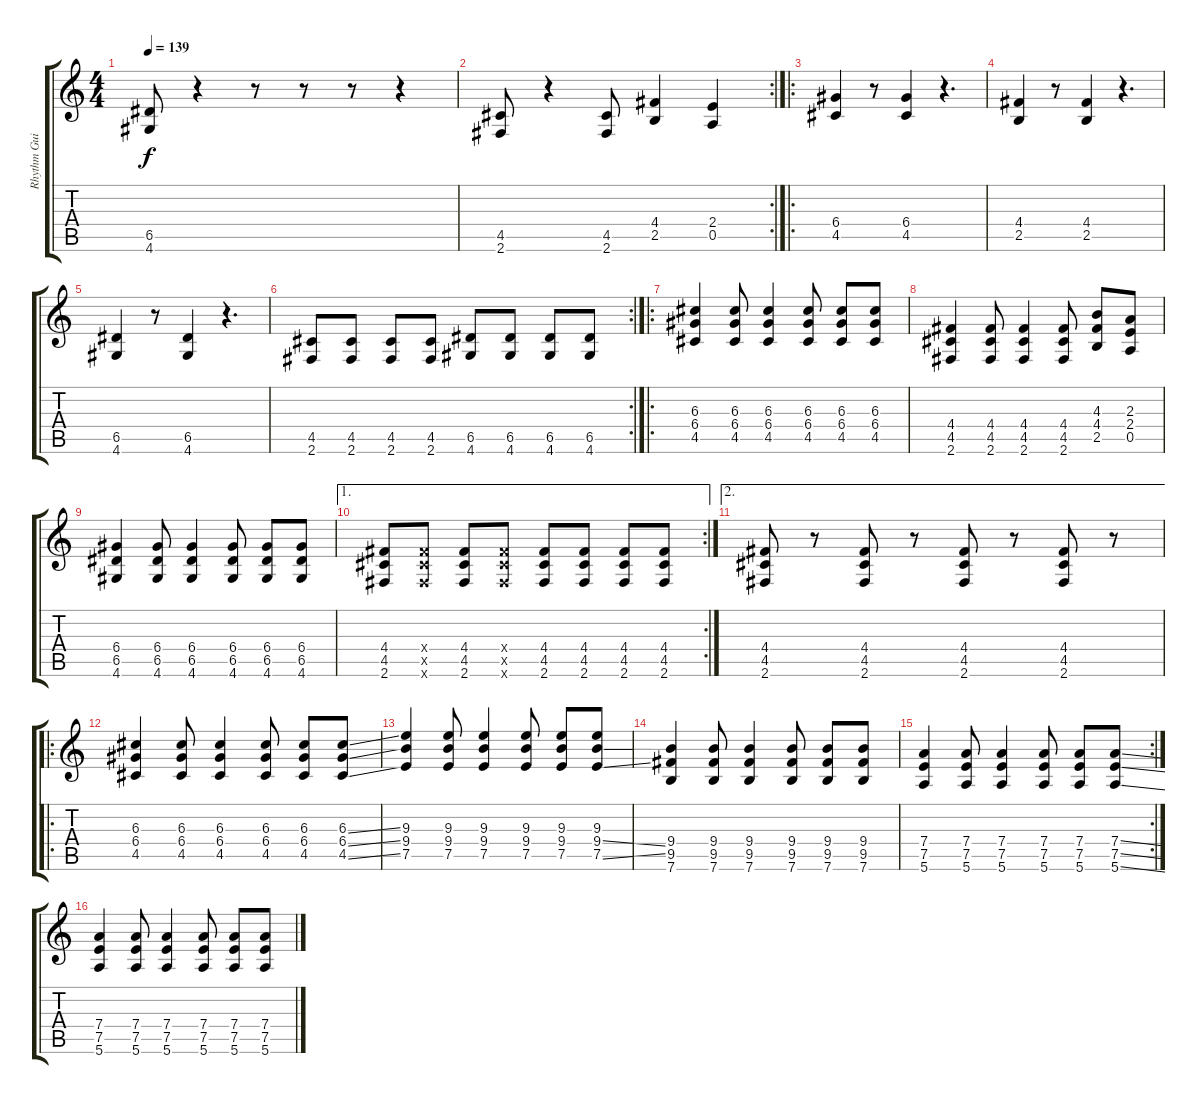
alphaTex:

\track ("Rhythm Guitar" "Rhythm Gui") {instrument distortionguitar}
\staff {score tabs}
\tuning (E4 B3 G3 D3 A2 E2) {hide}
\ts (4 4)
\tempo 139
\clef g2
\ks c
(6.5 4.6).8{dy f} r.4 r.8 r.8 r.8 r.4 |
\rc 2
(4.5 2.6).8 r.4 (4.5 2.6).8 (4.4 2.5).4 (2.4 0.5).4 |
\ro
(6.4 4.5).4 r.8 (6.4 4.5).4 r.4{d} |
(4.4 2.5).4 r.8 (4.4 2.5).4 r.4{d} |
(6.5 4.6).4 r.8 (6.5 4.6).4 r.4{d} |
\rc 2
(4.5 2.6).8 (4.5 2.6).8 (4.5 2.6).8 (4.5 2.6).8 (6.5 4.6).8 (6.5 4.6).8 (6.5 4.6).8 (6.5 4.6).8 |
\ro
(6.3 6.4 4.5).4 (6.3 6.4 4.5).8 (6.3 6.4 4.5).4 (6.3 6.4 4.5).8 (6.3 6.4 4.5).8 (6.3 6.4 4.5).8 |
(4.4 4.5 2.6).4 (4.4 4.5 2.6).8 (4.4 4.5 2.6).4 (4.4 4.5 2.6).8 (4.3 4.4 2.5).8 (2.3 2.4 0.5).8 |
(6.4 6.5 4.6).4 (6.4 6.5 4.6).8 (6.4 6.5 4.6).4 (6.4 6.5 4.6).8 (6.4 6.5 4.6).8 (6.4 6.5 4.6).8 |
\ae 1
\rc 2
(4.4 4.5 2.6).8 (4.4{x} 4.5{x} 2.6{x}).8 (4.4 4.5 2.6).8 (4.4{x} 4.5{x} 2.6{x}).8 (4.4 4.5 2.6).8 (4.4 4.5 2.6).8 (4.4 4.5 2.6).8 (4.4 4.5 2.6).8 |
\ae 2
(4.4 4.5 2.6).8 r.8 (4.4 4.5 2.6).8 r.8 (4.4 4.5 2.6).8 r.8 (4.4 4.5 2.6).8 r.8 |
\ro
(6.3 6.4 4.5).4 (6.3 6.4 4.5).8 (6.3 6.4 4.5).4 (6.3 6.4 4.5).8 (6.3 6.4 4.5).8 (6.3{ss} 6.4{ss} 4.5{ss}).8 |
(9.3 9.4 7.5).4 (9.3 9.4 7.5).8 (9.3 9.4 7.5).4 (9.3 9.4 7.5).8 (9.3 9.4 7.5).8 (9.3 9.4{ss} 7.5{ss}).8 |
(9.4 9.5 7.6).4 (9.4 9.5 7.6).8 (9.4 9.5 7.6).4 (9.4 9.5 7.6).8 (9.4 9.5 7.6).8 (9.4 9.5 7.6).8 |
\rc 2
(7.4 7.5 5.6).4 (7.4 7.5 5.6).8 (7.4 7.5 5.6).4 (7.4 7.5 5.6).8 (7.4 7.5 5.6).8 (7.4{ss} 7.5{ss} 5.6{ss}).8 |
(7.4 7.5 5.6).4 (7.4 7.5 5.6).8 (7.4 7.5 5.6).4 (7.4 7.5 5.6).8 (7.4 7.5 5.6).8 (7.4 7.5 5.6).8
